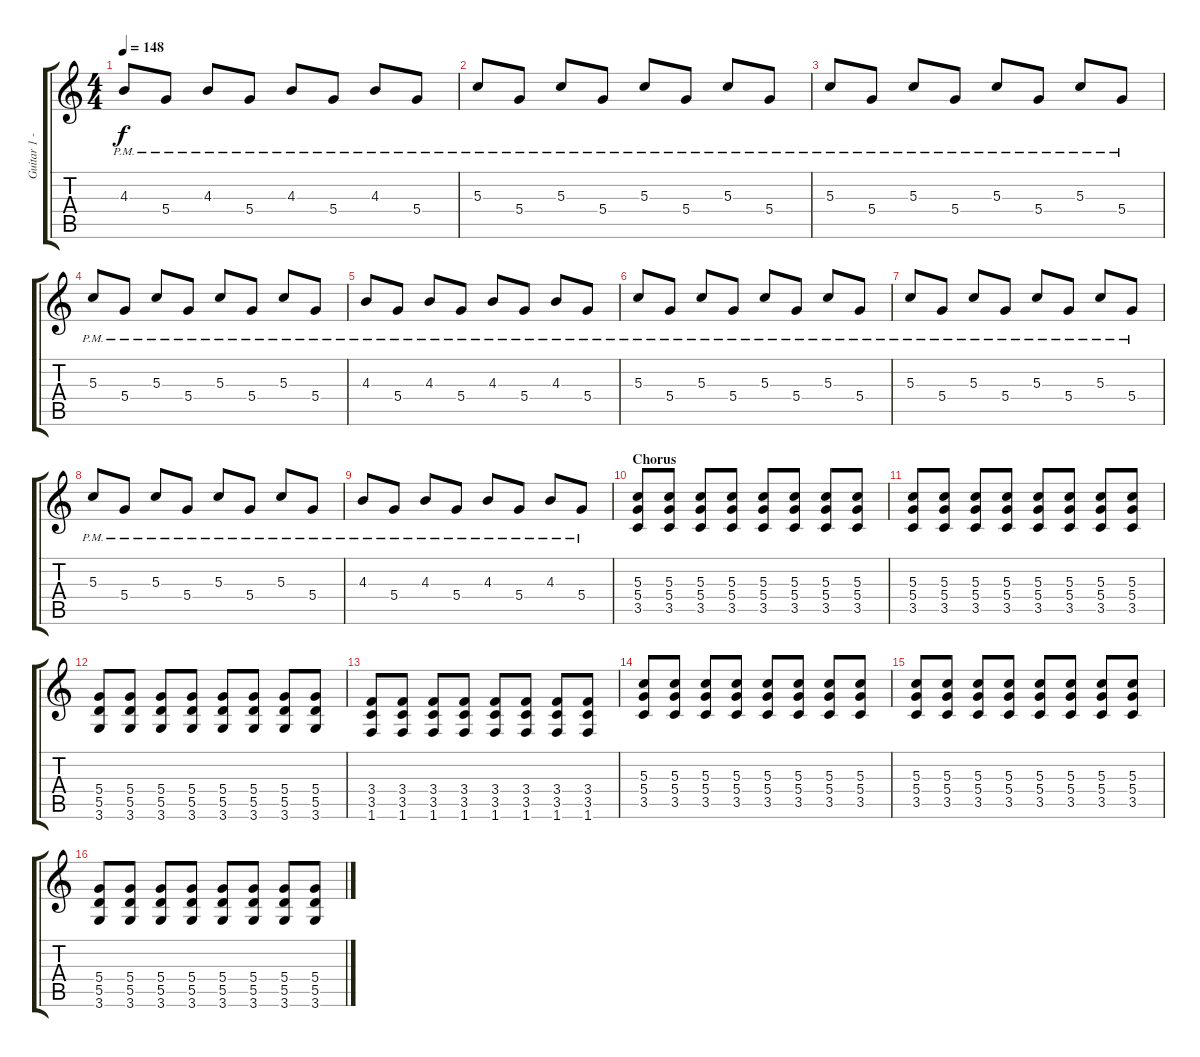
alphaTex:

\track ("Guitar 1 - Distortion" "Guitar 1 -") {instrument distortionguitar}
\staff {score tabs}
\tuning (E4 B3 G3 D3 A2 E2) {hide}
\ts (4 4)
\tempo 148
\clef g2
\ks c
4.3{pm}.8{dy f} 5.4{pm}.8 4.3{pm}.8 5.4{pm}.8 4.3{pm}.8 5.4{pm}.8 4.3{pm}.8 5.4{pm}.8 |
5.3{pm}.8 5.4{pm}.8 5.3{pm}.8 5.4{pm}.8 5.3{pm}.8 5.4{pm}.8 5.3{pm}.8 5.4{pm}.8 |
5.3{pm}.8 5.4{pm}.8 5.3{pm}.8 5.4{pm}.8 5.3{pm}.8 5.4{pm}.8 5.3{pm}.8 5.4{pm}.8 |
5.3{pm}.8 5.4{pm}.8 5.3{pm}.8 5.4{pm}.8 5.3{pm}.8 5.4{pm}.8 5.3{pm}.8 5.4{pm}.8 |
4.3{pm}.8 5.4{pm}.8 4.3{pm}.8 5.4{pm}.8 4.3{pm}.8 5.4{pm}.8 4.3{pm}.8 5.4{pm}.8 |
5.3{pm}.8 5.4{pm}.8 5.3{pm}.8 5.4{pm}.8 5.3{pm}.8 5.4{pm}.8 5.3{pm}.8 5.4{pm}.8 |
5.3{pm}.8 5.4{pm}.8 5.3{pm}.8 5.4{pm}.8 5.3{pm}.8 5.4{pm}.8 5.3{pm}.8 5.4{pm}.8 |
5.3{pm}.8 5.4{pm}.8 5.3{pm}.8 5.4{pm}.8 5.3{pm}.8 5.4{pm}.8 5.3{pm}.8 5.4{pm}.8 |
4.3{pm}.8 5.4{pm}.8 4.3{pm}.8 5.4{pm}.8 4.3{pm}.8 5.4{pm}.8 4.3{pm}.8 5.4{pm}.8 |
\section ("" "Chorus")
(5.3 5.4 3.5).8 (5.3 5.4 3.5).8 (5.3 5.4 3.5).8 (5.3 5.4 3.5).8 (5.3 5.4 3.5).8 (5.3 5.4 3.5).8 (5.3 5.4 3.5).8 (5.3 5.4 3.5).8 |
(5.3 5.4 3.5).8 (5.3 5.4 3.5).8 (5.3 5.4 3.5).8 (5.3 5.4 3.5).8 (5.3 5.4 3.5).8 (5.3 5.4 3.5).8 (5.3 5.4 3.5).8 (5.3 5.4 3.5).8 |
(5.4 5.5 3.6).8 (5.4 5.5 3.6).8 (5.4 5.5 3.6).8 (5.4 5.5 3.6).8 (5.4 5.5 3.6).8 (5.4 5.5 3.6).8 (5.4 5.5 3.6).8 (5.4 5.5 3.6).8 |
(3.4 3.5 1.6).8 (3.4 3.5 1.6).8 (3.4 3.5 1.6).8 (3.4 3.5 1.6).8 (3.4 3.5 1.6).8 (3.4 3.5 1.6).8 (3.4 3.5 1.6).8 (3.4 3.5 1.6).8 |
(5.3 5.4 3.5).8 (5.3 5.4 3.5).8 (5.3 5.4 3.5).8 (5.3 5.4 3.5).8 (5.3 5.4 3.5).8 (5.3 5.4 3.5).8 (5.3 5.4 3.5).8 (5.3 5.4 3.5).8 |
(5.3 5.4 3.5).8 (5.3 5.4 3.5).8 (5.3 5.4 3.5).8 (5.3 5.4 3.5).8 (5.3 5.4 3.5).8 (5.3 5.4 3.5).8 (5.3 5.4 3.5).8 (5.3 5.4 3.5).8 |
(5.4 5.5 3.6).8 (5.4 5.5 3.6).8 (5.4 5.5 3.6).8 (5.4 5.5 3.6).8 (5.4 5.5 3.6).8 (5.4 5.5 3.6).8 (5.4 5.5 3.6).8 (5.4 5.5 3.6).8
